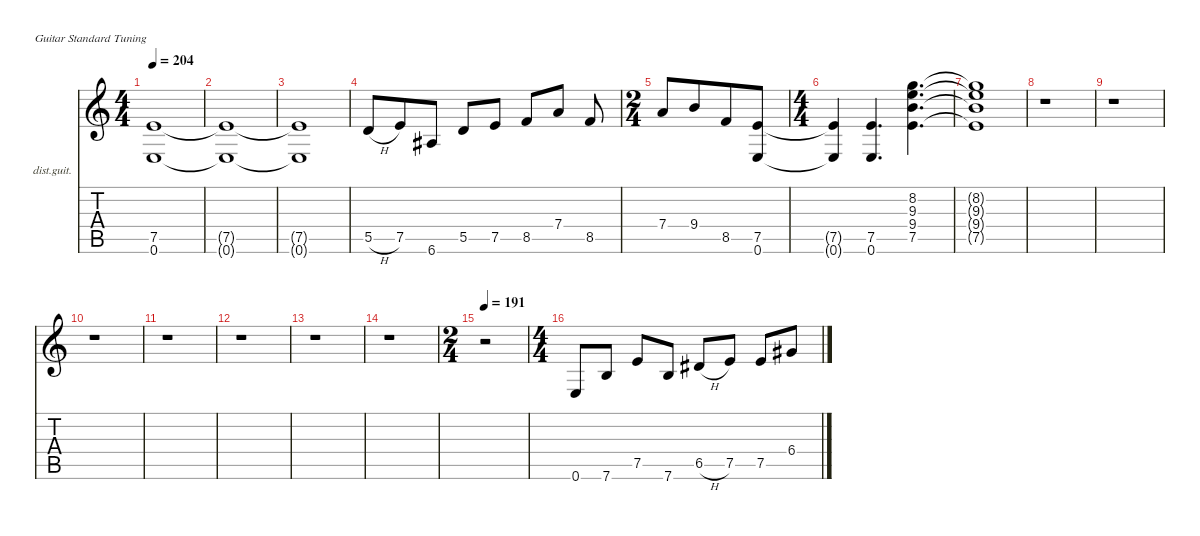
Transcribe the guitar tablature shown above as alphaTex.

\defaultSystemsLayout 4
\hideDynamics
\bracketExtendMode nobrackets
\firstSystemTrackNameOrientation horizontal
\otherSystemsTrackNameOrientation horizontal
\track ("Guitar 1" "dist.guit.") {mute instrument distortionguitar}
\staff {score tabs}
\tuning (E4 B3 G3 D3 A2 E2)
\ts (4 4)
\tempo 204
\clef g2
\ks c
(7.5{t} 0.6{t}).1{dy mf beam Up} |
(7.5{t} 0.6{t}).1{beam Up} |
(7.5{t} 0.6{t}).1{beam Up} |
\beaming (8 3 2 2 1)
5.5{h}.8{beam Up} 7.5.8{beam Up} 6.6{acc #}.8{beam Up} 5.5.8{dy f beam Up} 7.5.8{dy mf beam Up} 8.5.8{beam Up} 7.4.8{dy f beam Up} 8.5.8{beam Up} |
\ts (2 4)
\beaming (8 4)
7.4.8{beam Up} 9.4.8{beam Up} 8.5.8{beam Up} (7.5 0.6).8{beam Up} |
\ts (4 4)
\beaming (8 2 2 2 2)
(7.5{t} 0.6{t}).4{beam Up} (7.5 0.6).4{d dy mf beam Up} (8.2 9.3 9.4 7.5).4{d beam Down} |
(8.2{t} 9.3{t} 9.4{t} 7.5{t}).1{beam Down} |
r.1{beam Down} |
r.1{beam Down} |
r.1{beam Down} |
r.1{beam Down} |
r.1{beam Down} |
r.1{beam Down} |
r.1{beam Down} |
\ts (2 4)
\beaming (8 2 2)
\tempo 191
r.2{beam Down} |
\ts (4 4)
\beaming (8 2 2 2 2)
0.6.8{dy f beam Up} 7.6.8{dy mf beam Up} 7.5.8{beam Up} 7.6.8{beam Up} 6.5{h acc #}.8{beam Up} 7.5.8{beam Up} 7.5.8{dy f beam Up} 6.4{acc #}.8{dy mf beam Up}
